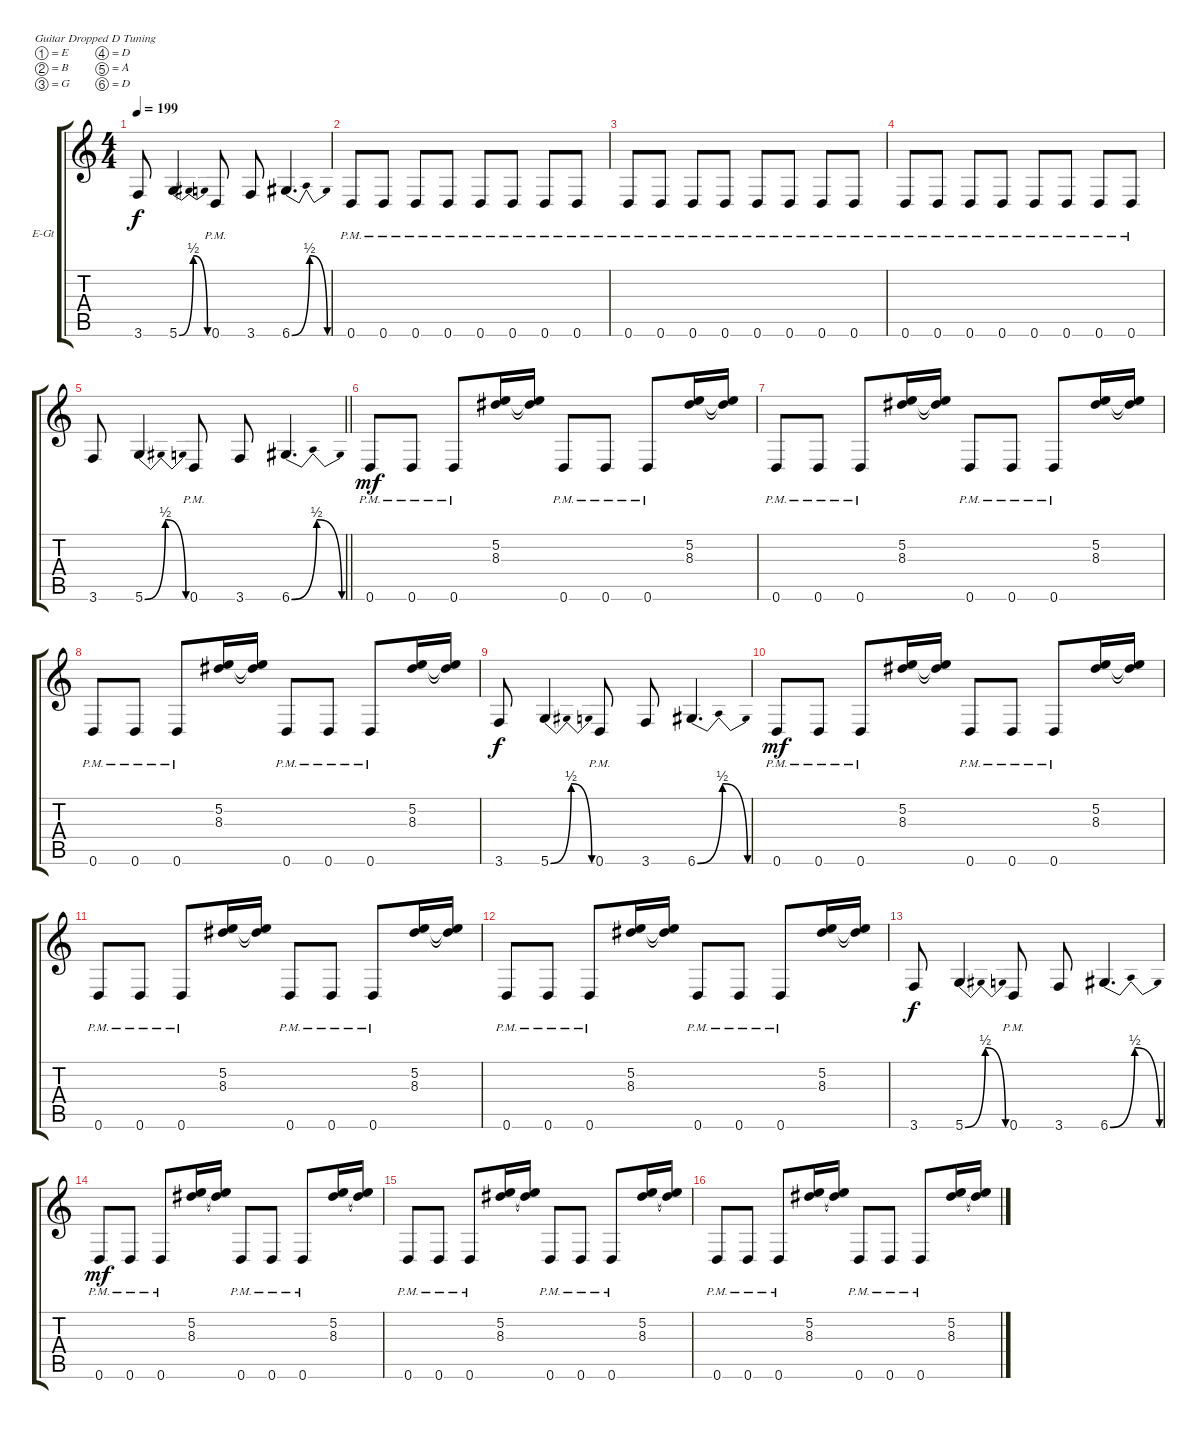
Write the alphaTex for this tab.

\bracketExtendMode groupsimilarinstruments
\firstSystemTrackNameOrientation horizontal
\otherSystemsTrackNameOrientation horizontal
\track ("Guitar" "E-Gt") {instrument overdrivenguitar}
\staff {score tabs}
\tuning (E4 B3 G3 D3 A2 D2)
\ts (4 4)
\tempo 199
\clef g2
\ks c
3.6.8{dy f} 5.6{be (bendrelease 0 0 8.4 2 10.2 2 15.6 0)}.4 0.6{pm}.8 3.6.8 6.6{be (bendrelease 0 0 10.2 2 10.799999999999999 2 30 0)}.4{d} |
0.6{pm}.8 0.6{pm}.8 0.6{pm}.8 0.6{pm}.8 0.6{pm}.8 0.6{pm}.8 0.6{pm}.8 0.6{pm}.8 |
0.6{pm}.8 0.6{pm}.8 0.6{pm}.8 0.6{pm}.8 0.6{pm}.8 0.6{pm}.8 0.6{pm}.8 0.6{pm}.8 |
0.6{pm}.8 0.6{pm}.8 0.6{pm}.8 0.6{pm}.8 0.6{pm}.8 0.6{pm}.8 0.6{pm}.8 0.6{pm}.8 |
\barLineRight lightlight
3.6.8 5.6{be (bendrelease 0 0 8.4 2 10.2 2 15.6 0)}.4 0.6{pm}.8 3.6.8 6.6{be (bendrelease 0 0 10.2 2 10.799999999999999 2 30 0)}.4{d} |
0.6{pm}.8{dy mf} 0.6{pm}.8 0.6{pm}.8 (8.3 5.2).16 (8.3{t} 5.2{t}).16 0.6{pm}.8 0.6{pm}.8 0.6{pm}.8 (8.3 5.2).16 (8.3{t} 5.2{t}).16 |
0.6{pm}.8 0.6{pm}.8 0.6{pm}.8 (8.3 5.2).16 (8.3{t} 5.2{t}).16 0.6{pm}.8 0.6{pm}.8 0.6{pm}.8 (8.3 5.2).16 (8.3{t} 5.2{t}).16 |
0.6{pm}.8 0.6{pm}.8 0.6{pm}.8 (8.3 5.2).16 (8.3{t} 5.2{t}).16 0.6{pm}.8 0.6{pm}.8 0.6{pm}.8 (8.3 5.2).16 (8.3{t} 5.2{t}).16 |
3.6.8{dy f} 5.6{be (bendrelease 0 0 8.4 2 10.2 2 15.6 0)}.4 0.6{pm}.8 3.6.8 6.6{be (bendrelease 0 0 10.2 2 10.799999999999999 2 30 0)}.4{d} |
0.6{pm}.8{dy mf} 0.6{pm}.8 0.6{pm}.8 (8.3 5.2).16 (8.3{t} 5.2{t}).16 0.6{pm}.8 0.6{pm}.8 0.6{pm}.8 (8.3 5.2).16 (8.3{t} 5.2{t}).16 |
0.6{pm}.8 0.6{pm}.8 0.6{pm}.8 (8.3 5.2).16 (8.3{t} 5.2{t}).16 0.6{pm}.8 0.6{pm}.8 0.6{pm}.8 (8.3 5.2).16 (8.3{t} 5.2{t}).16 |
0.6{pm}.8 0.6{pm}.8 0.6{pm}.8 (8.3 5.2).16 (8.3{t} 5.2{t}).16 0.6{pm}.8 0.6{pm}.8 0.6{pm}.8 (8.3 5.2).16 (8.3{t} 5.2{t}).16 |
3.6.8{dy f} 5.6{be (bendrelease 0 0 8.4 2 10.2 2 15.6 0)}.4 0.6{pm}.8 3.6.8 6.6{be (bendrelease 0 0 10.2 2 10.799999999999999 2 30 0)}.4{d} |
0.6{pm}.8{dy mf} 0.6{pm}.8 0.6{pm}.8 (8.3 5.2).16 (8.3{t} 5.2{t}).16 0.6{pm}.8 0.6{pm}.8 0.6{pm}.8 (8.3 5.2).16 (8.3{t} 5.2{t}).16 |
0.6{pm}.8 0.6{pm}.8 0.6{pm}.8 (8.3 5.2).16 (8.3{t} 5.2{t}).16 0.6{pm}.8 0.6{pm}.8 0.6{pm}.8 (8.3 5.2).16 (8.3{t} 5.2{t}).16 |
0.6{pm}.8 0.6{pm}.8 0.6{pm}.8 (8.3 5.2).16 (8.3{t} 5.2{t}).16 0.6{pm}.8 0.6{pm}.8 0.6{pm}.8 (8.3 5.2).16 (8.3{t} 5.2{t}).16
